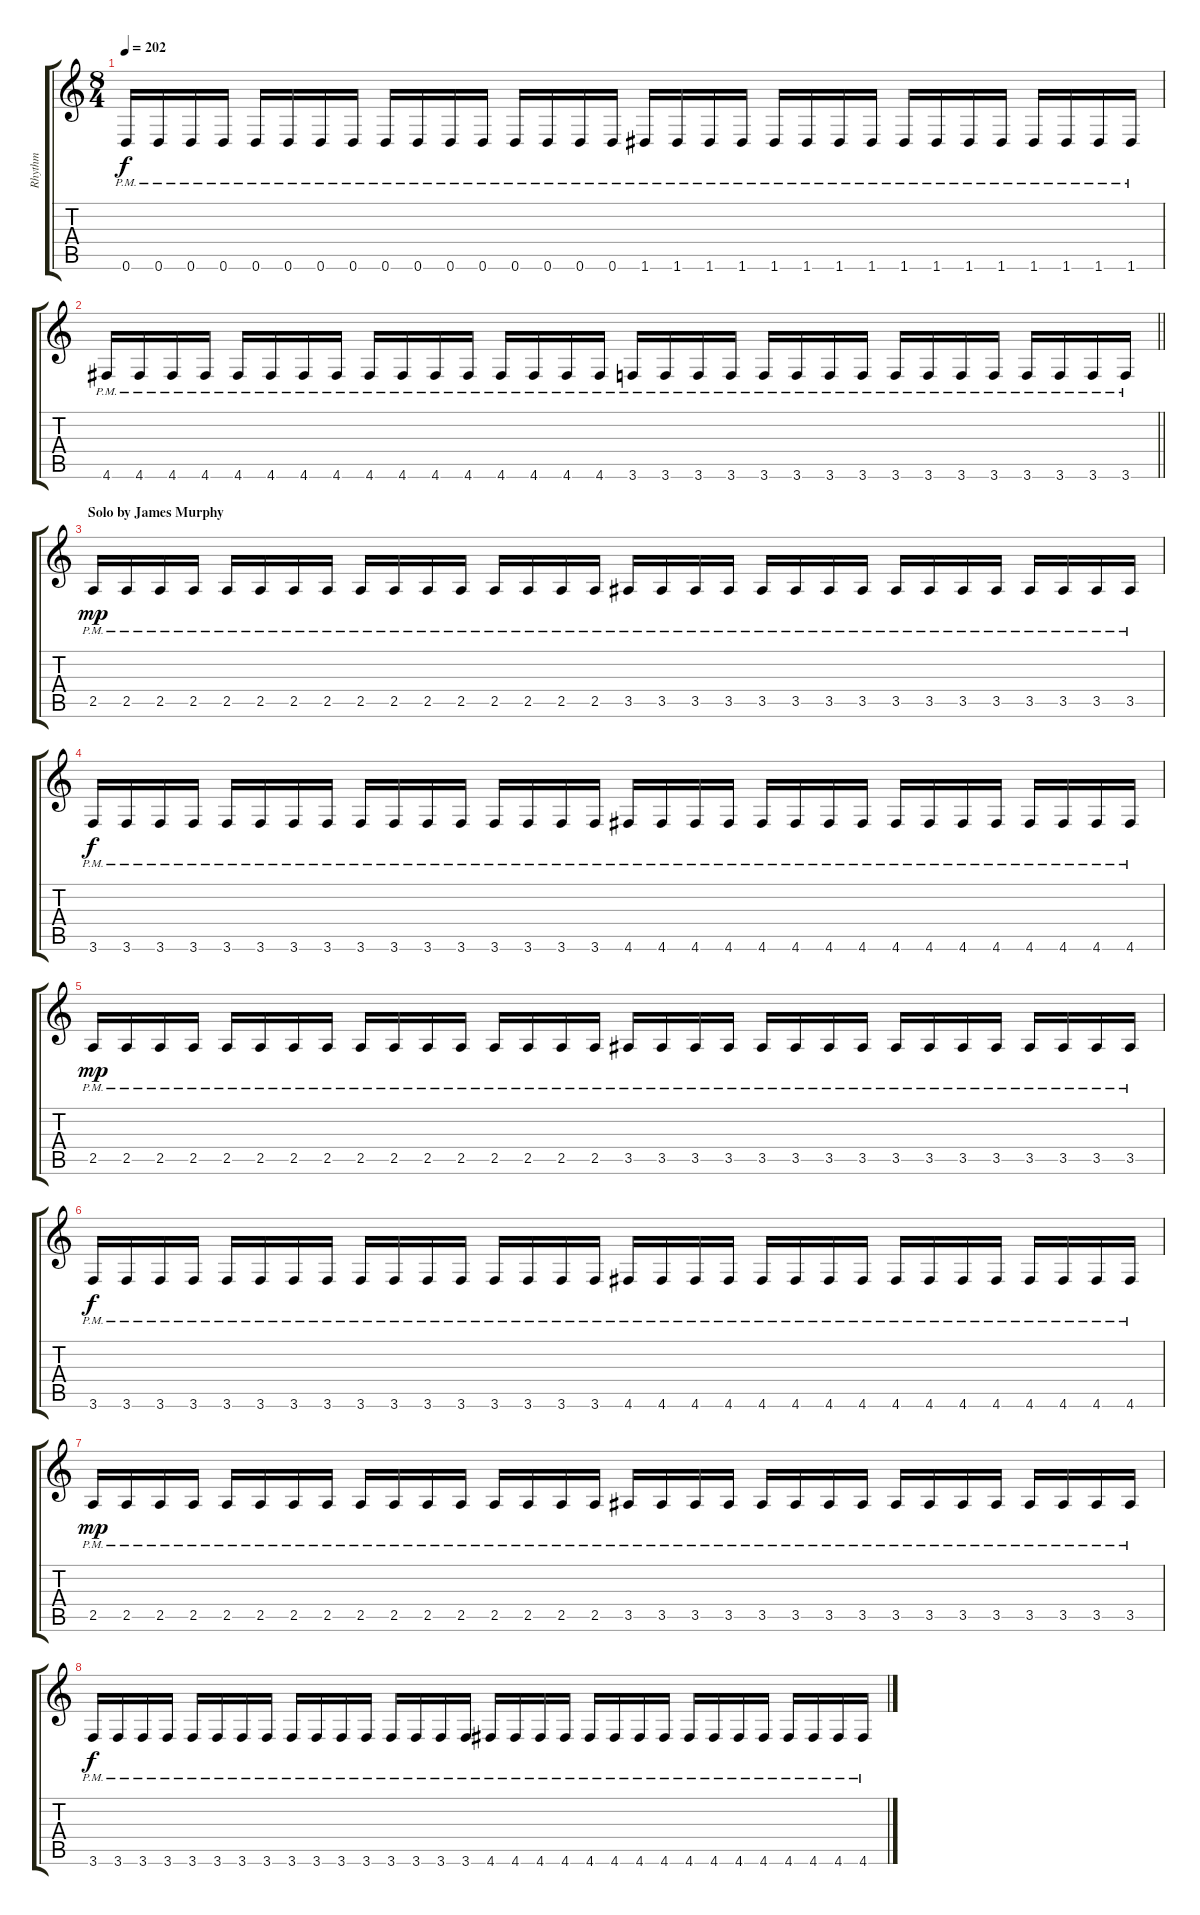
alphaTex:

\track ("Rhythm" "Rhythm") {instrument overdrivenguitar}
\staff {score tabs}
\tuning (D4 A3 F3 C3 G2 D2) {hide}
\ts (8 4)
\tempo 202
\clef g2
\ks c
0.6{pm}.16{dy f} 0.6{pm}.16 0.6{pm}.16 0.6{pm}.16 0.6{pm}.16 0.6{pm}.16 0.6{pm}.16 0.6{pm}.16 0.6{pm}.16 0.6{pm}.16 0.6{pm}.16 0.6{pm}.16 0.6{pm}.16 0.6{pm}.16 0.6{pm}.16 0.6{pm}.16 1.6{pm}.16 1.6{pm}.16 1.6{pm}.16 1.6{pm}.16 1.6{pm}.16 1.6{pm}.16 1.6{pm}.16 1.6{pm}.16 1.6{pm}.16 1.6{pm}.16 1.6{pm}.16 1.6{pm}.16 1.6{pm}.16 1.6{pm}.16 1.6{pm}.16 1.6{pm}.16 |
\barLineRight lightlight
4.6{pm}.16 4.6{pm}.16 4.6{pm}.16 4.6{pm}.16 4.6{pm}.16 4.6{pm}.16 4.6{pm}.16 4.6{pm}.16 4.6{pm}.16 4.6{pm}.16 4.6{pm}.16 4.6{pm}.16 4.6{pm}.16 4.6{pm}.16 4.6{pm}.16 4.6{pm}.16 3.6{pm}.16 3.6{pm}.16 3.6{pm}.16 3.6{pm}.16 3.6{pm}.16 3.6{pm}.16 3.6{pm}.16 3.6{pm}.16 3.6{pm}.16 3.6{pm}.16 3.6{pm}.16 3.6{pm}.16 3.6{pm}.16 3.6{pm}.16 3.6{pm}.16 3.6{pm}.16 |
\section ("" "Solo by James Murphy")
2.5{pm}.16{dy mp} 2.5{pm}.16 2.5{pm}.16 2.5{pm}.16 2.5{pm}.16 2.5{pm}.16 2.5{pm}.16 2.5{pm}.16 2.5{pm}.16 2.5{pm}.16 2.5{pm}.16 2.5{pm}.16 2.5{pm}.16 2.5{pm}.16 2.5{pm}.16 2.5{pm}.16 3.5{pm}.16 3.5{pm}.16 3.5{pm}.16 3.5{pm}.16 3.5{pm}.16 3.5{pm}.16 3.5{pm}.16 3.5{pm}.16 3.5{pm}.16 3.5{pm}.16 3.5{pm}.16 3.5{pm}.16 3.5{pm}.16 3.5{pm}.16 3.5{pm}.16 3.5{pm}.16 |
3.6{pm}.16{dy f} 3.6{pm}.16 3.6{pm}.16 3.6{pm}.16 3.6{pm}.16 3.6{pm}.16 3.6{pm}.16 3.6{pm}.16 3.6{pm}.16 3.6{pm}.16 3.6{pm}.16 3.6{pm}.16 3.6{pm}.16 3.6{pm}.16 3.6{pm}.16 3.6{pm}.16 4.6{pm}.16 4.6{pm}.16 4.6{pm}.16 4.6{pm}.16 4.6{pm}.16 4.6{pm}.16 4.6{pm}.16 4.6{pm}.16 4.6{pm}.16 4.6{pm}.16 4.6{pm}.16 4.6{pm}.16 4.6{pm}.16 4.6{pm}.16 4.6{pm}.16 4.6{pm}.16 |
2.5{pm}.16{dy mp} 2.5{pm}.16 2.5{pm}.16 2.5{pm}.16 2.5{pm}.16 2.5{pm}.16 2.5{pm}.16 2.5{pm}.16 2.5{pm}.16 2.5{pm}.16 2.5{pm}.16 2.5{pm}.16 2.5{pm}.16 2.5{pm}.16 2.5{pm}.16 2.5{pm}.16 3.5{pm}.16 3.5{pm}.16 3.5{pm}.16 3.5{pm}.16 3.5{pm}.16 3.5{pm}.16 3.5{pm}.16 3.5{pm}.16 3.5{pm}.16 3.5{pm}.16 3.5{pm}.16 3.5{pm}.16 3.5{pm}.16 3.5{pm}.16 3.5{pm}.16 3.5{pm}.16 |
3.6{pm}.16{dy f} 3.6{pm}.16 3.6{pm}.16 3.6{pm}.16 3.6{pm}.16 3.6{pm}.16 3.6{pm}.16 3.6{pm}.16 3.6{pm}.16 3.6{pm}.16 3.6{pm}.16 3.6{pm}.16 3.6{pm}.16 3.6{pm}.16 3.6{pm}.16 3.6{pm}.16 4.6{pm}.16 4.6{pm}.16 4.6{pm}.16 4.6{pm}.16 4.6{pm}.16 4.6{pm}.16 4.6{pm}.16 4.6{pm}.16 4.6{pm}.16 4.6{pm}.16 4.6{pm}.16 4.6{pm}.16 4.6{pm}.16 4.6{pm}.16 4.6{pm}.16 4.6{pm}.16 |
2.5{pm}.16{dy mp} 2.5{pm}.16 2.5{pm}.16 2.5{pm}.16 2.5{pm}.16 2.5{pm}.16 2.5{pm}.16 2.5{pm}.16 2.5{pm}.16 2.5{pm}.16 2.5{pm}.16 2.5{pm}.16 2.5{pm}.16 2.5{pm}.16 2.5{pm}.16 2.5{pm}.16 3.5{pm}.16 3.5{pm}.16 3.5{pm}.16 3.5{pm}.16 3.5{pm}.16 3.5{pm}.16 3.5{pm}.16 3.5{pm}.16 3.5{pm}.16 3.5{pm}.16 3.5{pm}.16 3.5{pm}.16 3.5{pm}.16 3.5{pm}.16 3.5{pm}.16 3.5{pm}.16 |
3.6{pm}.16{dy f} 3.6{pm}.16 3.6{pm}.16 3.6{pm}.16 3.6{pm}.16 3.6{pm}.16 3.6{pm}.16 3.6{pm}.16 3.6{pm}.16 3.6{pm}.16 3.6{pm}.16 3.6{pm}.16 3.6{pm}.16 3.6{pm}.16 3.6{pm}.16 3.6{pm}.16 4.6{pm}.16 4.6{pm}.16 4.6{pm}.16 4.6{pm}.16 4.6{pm}.16 4.6{pm}.16 4.6{pm}.16 4.6{pm}.16 4.6{pm}.16 4.6{pm}.16 4.6{pm}.16 4.6{pm}.16 4.6{pm}.16 4.6{pm}.16 4.6{pm}.16 4.6{pm}.16
